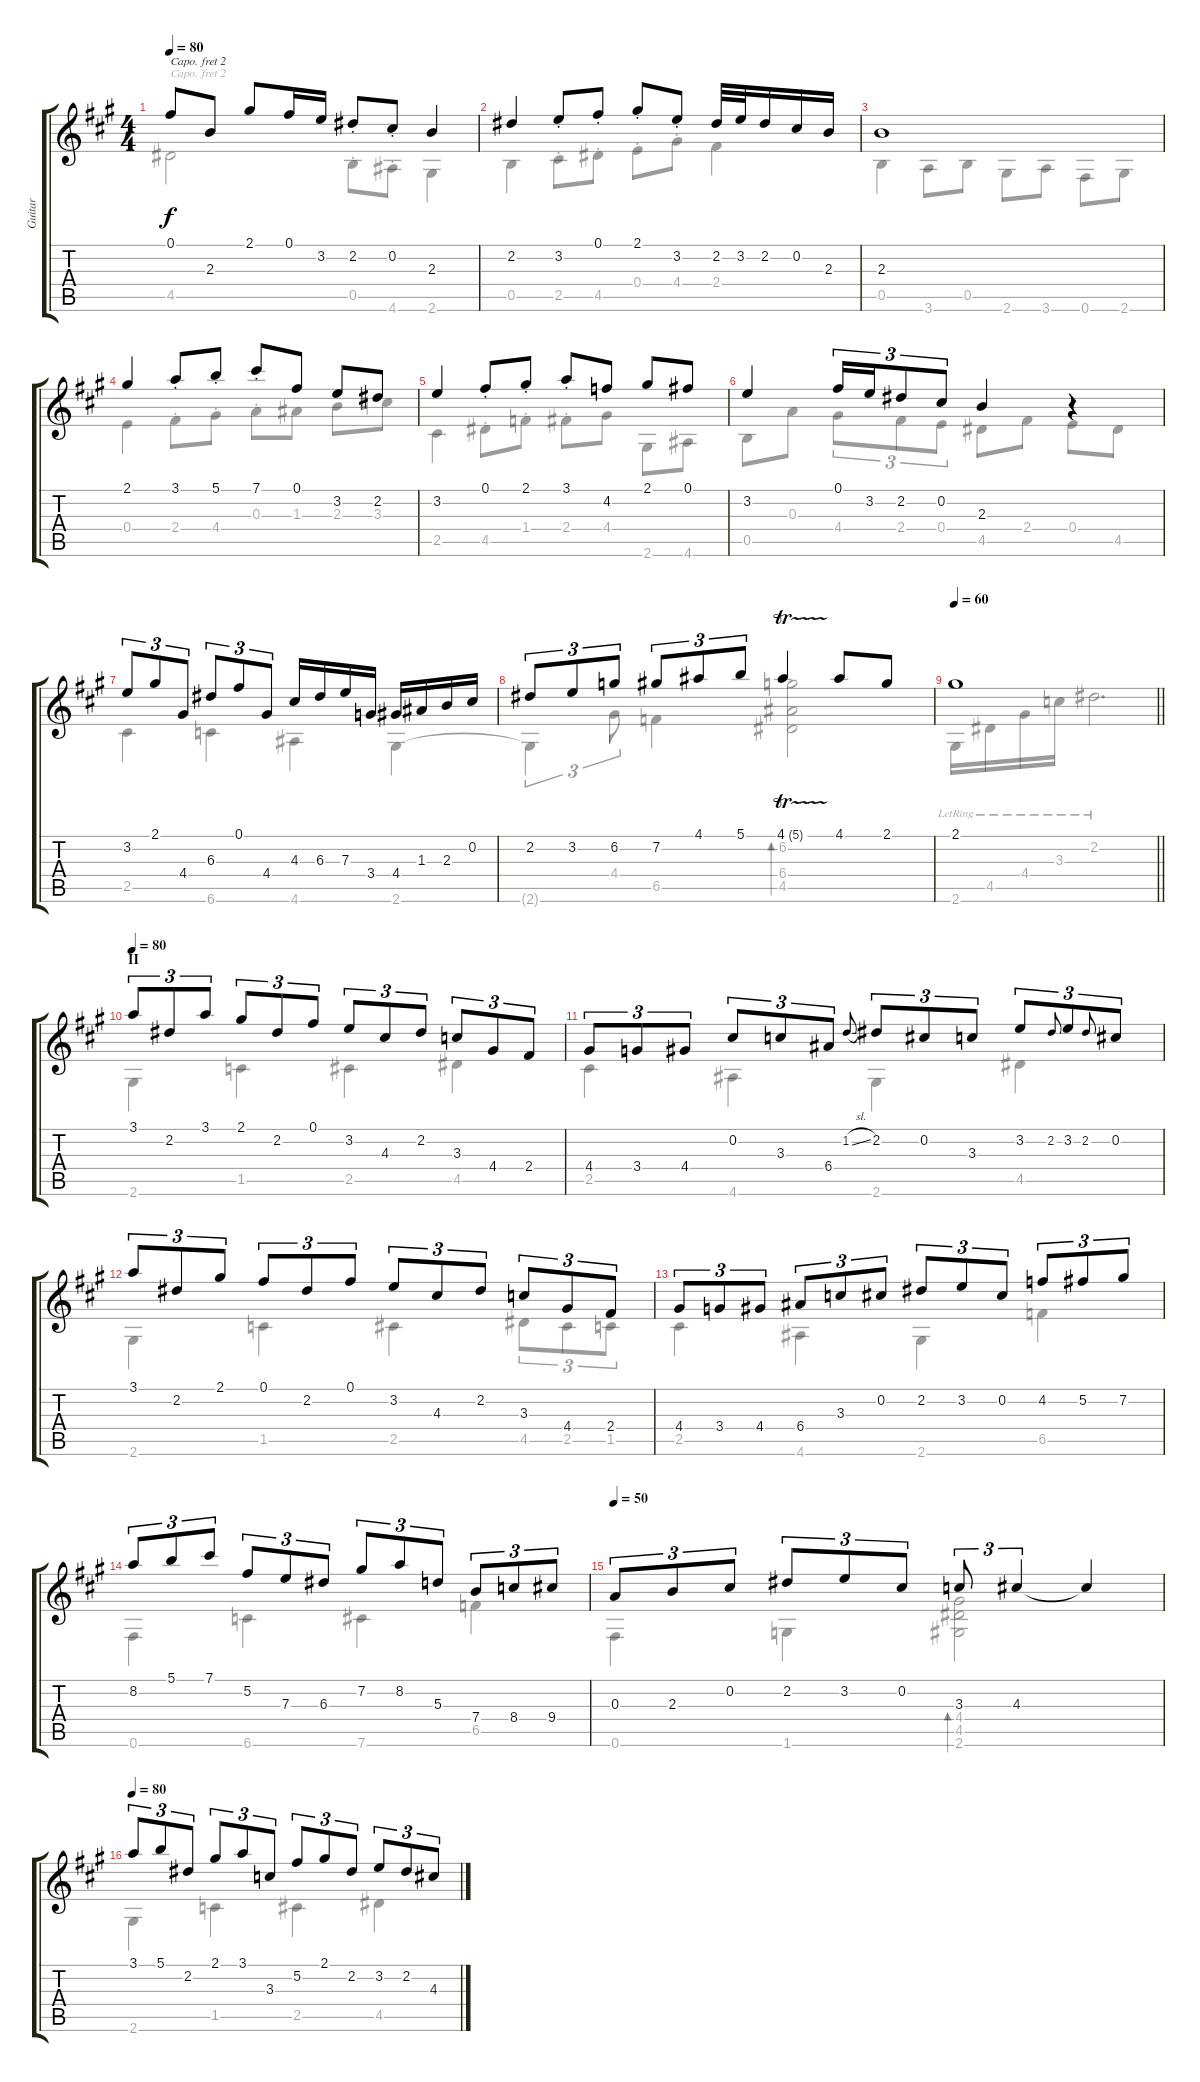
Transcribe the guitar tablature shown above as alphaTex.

\track ("Guitar" "Guitar") {instrument acousticguitarnylon}
\staff {score tabs}
\capo 2
\tuning (E4 B3 G3 D3 A2 E2) {hide}
\voice
\ts (4 4)
\tempo 80
\clef g2
\ks a
0.1.8{dy f} 2.3.8 2.1.8 0.1.16 3.2.16 2.2{st}.8 0.2{st}.8 2.3.4 |
2.2.4 3.2{st}.8 0.1{st}.8 2.1{st}.8 3.2{st}.8 2.2.32 3.2.32 2.2.16 0.2.16 2.3.16 |
2.3.1 |
2.1.4 3.1{st}.8 5.1{st}.8 7.1{st}.8 0.1.8 3.2.8 2.2.8 |
3.2.4 0.1{st}.8 2.1{st}.8 3.1{st}.8 4.2.8 2.1.8 0.1.8 |
3.2.4 0.1.16{tu (3 2)} 3.2.16{tu (3 2)} 2.2.8{tu (3 2)} 0.2.8{tu (3 2)} 2.3.4 r.4 |
3.2.8{tu (3 2)} 2.1.8{tu (3 2)} 4.4.8{tu (3 2)} 6.3.8{tu (3 2)} 0.1.8{tu (3 2)} 4.4.8{tu (3 2)} 4.3.16 6.3.16 7.3.16 3.4.16 4.4.16 1.3.16 2.3.16 0.2.16 |
2.2.8{tu (3 2)} 3.2.8{tu (3 2)} 6.2.8{tu (3 2)} 7.2.8{tu (3 2)} 4.1.8{tu (3 2)} 5.1.8{tu (3 2)} 4.1{tr (5 32)}.4 4.1.8 2.1.8 |
\tempo 60
\barLineRight lightlight
2.1.1 |
\section ("" "II")
\tempo 80
3.1.8{tu (3 2)} 2.2.8{tu (3 2)} 3.1.8{tu (3 2)} 2.1.8{tu (3 2)} 2.2.8{tu (3 2)} 0.1.8{tu (3 2)} 3.2.8{tu (3 2)} 4.3.8{tu (3 2)} 2.2.8{tu (3 2)} 3.3.8{tu (3 2)} 4.4.8{tu (3 2)} 2.4.8{tu (3 2)} |
4.4.8{tu (3 2)} 3.4.8{tu (3 2)} 4.4.8{tu (3 2)} 0.2.8{tu (3 2)} 3.3.8{tu (3 2)} 6.4.8{tu (3 2)} 1.2{sl}.8{gr onbeat} 2.2.8{tu (3 2)} 0.2.8{tu (3 2)} 3.3.8{tu (3 2)} 3.2.8{tu (3 2)} 2.2.8{gr onbeat} 3.2.8{tu (3 2)} 2.2.8{gr onbeat} 0.2.8{tu (3 2)} |
3.1.8{tu (3 2)} 2.2.8{tu (3 2)} 2.1.8{tu (3 2)} 0.1.8{tu (3 2)} 2.2.8{tu (3 2)} 0.1.8{tu (3 2)} 3.2.8{tu (3 2)} 4.3.8{tu (3 2)} 2.2.8{tu (3 2)} 3.3.8{tu (3 2)} 4.4.8{tu (3 2)} 2.4.8{tu (3 2)} |
4.4.8{tu (3 2)} 3.4.8{tu (3 2)} 4.4.8{tu (3 2)} 6.4.8{tu (3 2)} 3.3.8{tu (3 2)} 0.2.8{tu (3 2)} 2.2.8{tu (3 2)} 3.2.8{tu (3 2)} 0.2.8{tu (3 2)} 4.2.8{tu (3 2)} 5.2.8{tu (3 2)} 7.2.8{tu (3 2)} |
8.2.8{tu (3 2)} 5.1.8{tu (3 2)} 7.1.8{tu (3 2)} 5.2.8{tu (3 2)} 7.3.8{tu (3 2)} 6.3.8{tu (3 2)} 7.2.8{tu (3 2)} 8.2.8{tu (3 2)} 5.3.8{tu (3 2)} 7.4.8{tu (3 2)} 8.4.8{tu (3 2)} 9.4.8{tu (3 2)} |
\tempo 50
0.3.8{tu (3 2)} 2.3.8{tu (3 2)} 0.2.8{tu (3 2)} 2.2.8{tu (3 2)} 3.2.8{tu (3 2)} 0.2.8{tu (3 2)} 3.3.8{tu (3 2)} 4.3.4{tu (3 2)} 4.3{t}.4 |
\tempo 80
3.1.8{tu (3 2)} 5.1.8{tu (3 2)} 2.2.8{tu (3 2)} 2.1.8{tu (3 2)} 3.1.8{tu (3 2)} 3.3.8{tu (3 2)} 5.2.8{tu (3 2)} 2.1.8{tu (3 2)} 2.2.8{tu (3 2)} 3.2.8{tu (3 2)} 2.2.8{tu (3 2)} 4.3.8{tu (3 2)}
\voice
\clef g2
\ottava regular
\simile none
\ks a
4.5.2{dy f} 0.5{st}.8 4.6{st}.8 2.6.4 |
0.5.4 2.5{st}.8 4.5{st}.8 0.4{st}.8 4.4{st}.8 2.4.4 |
0.5.4 3.6.8 0.5.8 2.6.8 3.6.8 0.6.8 2.6.8 |
0.4.4 2.4{st}.8 4.4{st}.8 0.3{st}.8 1.3.8 2.3.8 3.3.8 |
2.5.4 4.5{st}.8 1.4{st}.8 2.4{st}.8 4.4.8 2.6.8 4.6.8 |
0.5.8 0.3.8 4.4.8{tu (3 2)} 2.4.8{tu (3 2)} 0.4.8{tu (3 2)} 4.5.8 2.4.8 0.4.8 4.5.8 |
2.5.4 6.6.4 4.6.4 2.6.4 |
2.6{t}.4{tu (3 2)} 4.4.8{tu (3 2)} 6.5.4 (6.2 6.4 4.5).2{bd 60} |
\barLineRight lightlight
2.6{lr}.16 4.5{lr}.16 4.4{lr}.16 3.3{lr}.16 2.2{lr}.2{d} |
2.6.4 1.5.4 2.5.4 4.5.4 |
2.5.4 4.6.4 2.6.4 4.5.4 |
2.6.4 1.5.4 2.5.4 4.5.8{tu (3 2)} 2.5.8{tu (3 2)} 1.5.8{tu (3 2)} |
2.5.4 4.6.4 2.6.4 6.5.4 |
0.6.4 6.6.4 7.6.4 6.5.4 |
0.6.4 1.6.4 (4.4 4.5 2.6).2{bd 120} |
2.6.4 1.5.4 2.5.4 4.5.4
